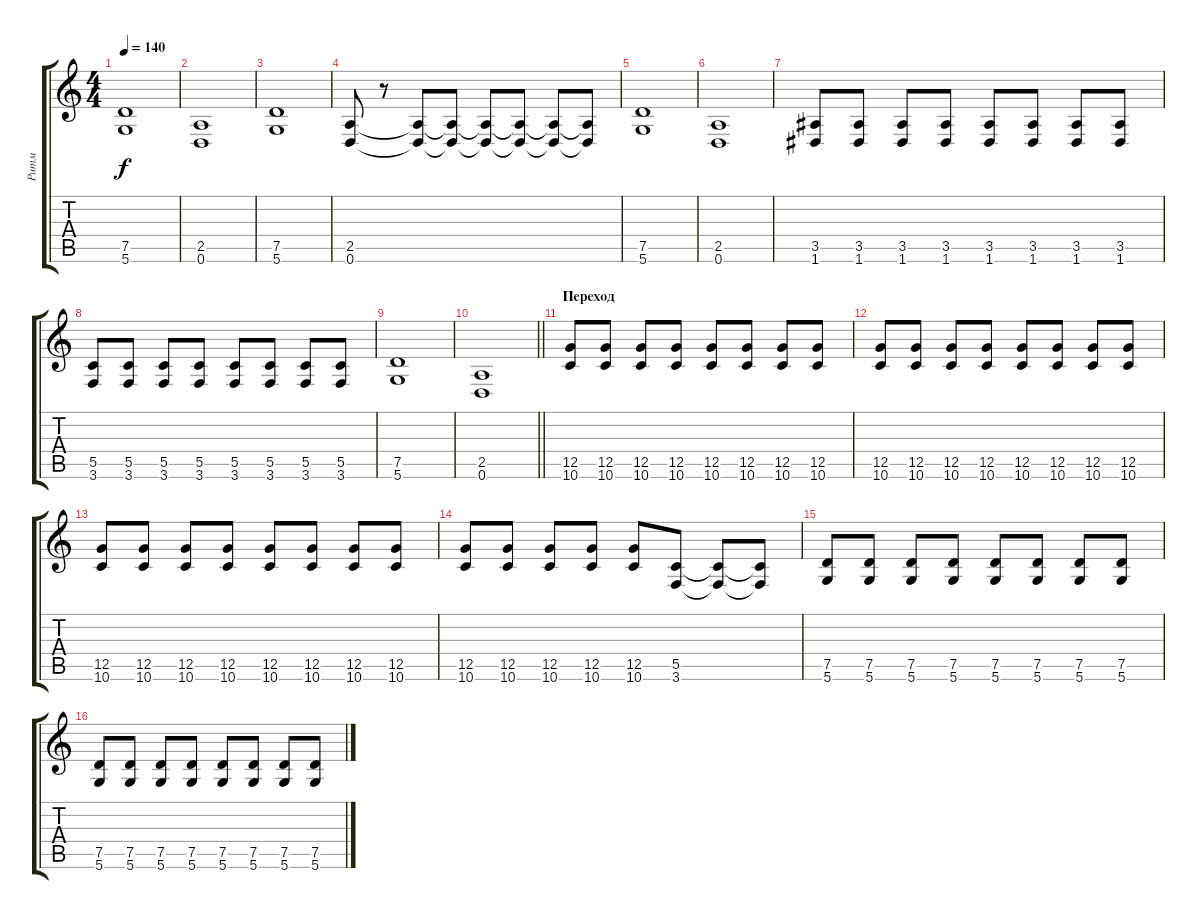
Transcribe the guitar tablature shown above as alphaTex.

\track ("Ритм" "Ритм") {instrument distortionguitar}
\staff {score tabs}
\tuning (D4 A3 F3 C3 G2 D2) {hide}
\ts (4 4)
\tempo 140
\clef g2
\ks c
(7.5 5.6).1{dy f} |
(2.5 0.6).1 |
(7.5 5.6).1 |
(2.5 0.6).8 r.8 (2.5{t} 0.6{t}).8 (2.5{t} 0.6{t}).8 (2.5{t} 0.6{t}).8 (2.5{t} 0.6{t}).8 (2.5{t} 0.6{t}).8 (2.5{t} 0.6{t}).8 |
(7.5 5.6).1 |
(2.5 0.6).1 |
(3.5 1.6).8 (3.5 1.6).8 (3.5 1.6).8 (3.5 1.6).8 (3.5 1.6).8 (3.5 1.6).8 (3.5 1.6).8 (3.5 1.6).8 |
(5.5 3.6).8 (5.5 3.6).8 (5.5 3.6).8 (5.5 3.6).8 (5.5 3.6).8 (5.5 3.6).8 (5.5 3.6).8 (5.5 3.6).8 |
(7.5 5.6).1 |
\barLineRight lightlight
(2.5 0.6).1 |
\section ("" "Переход")
(12.5 10.6).8 (12.5 10.6).8 (12.5 10.6).8 (12.5 10.6).8 (12.5 10.6).8 (12.5 10.6).8 (12.5 10.6).8 (12.5 10.6).8 |
(12.5 10.6).8 (12.5 10.6).8 (12.5 10.6).8 (12.5 10.6).8 (12.5 10.6).8 (12.5 10.6).8 (12.5 10.6).8 (12.5 10.6).8 |
(12.5 10.6).8 (12.5 10.6).8 (12.5 10.6).8 (12.5 10.6).8 (12.5 10.6).8 (12.5 10.6).8 (12.5 10.6).8 (12.5 10.6).8 |
(12.5 10.6).8 (12.5 10.6).8 (12.5 10.6).8 (12.5 10.6).8 (12.5 10.6).8 (5.5 3.6).8 (5.5{t} 3.6{t}).8 (5.5{t} 3.6{t}).8 |
(7.5 5.6).8 (7.5 5.6).8 (7.5 5.6).8 (7.5 5.6).8 (7.5 5.6).8 (7.5 5.6).8 (7.5 5.6).8 (7.5 5.6).8 |
(7.5 5.6).8 (7.5 5.6).8 (7.5 5.6).8 (7.5 5.6).8 (7.5 5.6).8 (7.5 5.6).8 (7.5 5.6).8 (7.5 5.6).8
